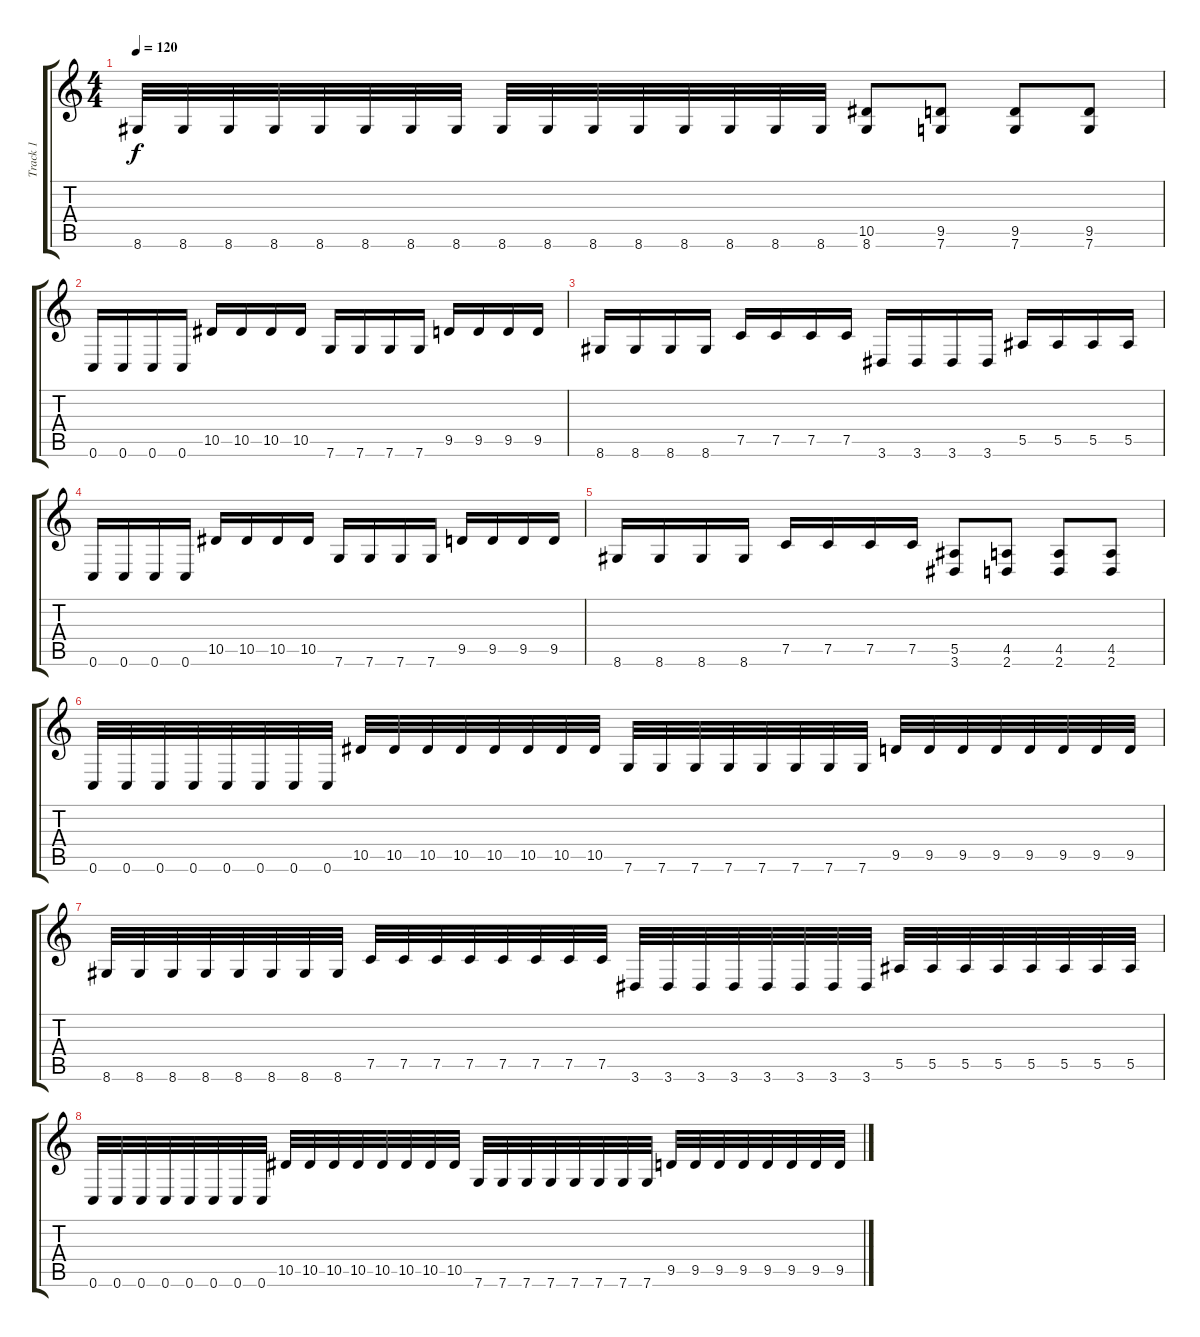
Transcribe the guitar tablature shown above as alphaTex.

\track ("Track 1" "Track 1") {instrument distortionguitar}
\staff {score tabs}
\tuning (C4 G3 Eb3 Bb2 F2 C2) {hide}
\ts (4 4)
\tempo 120
\clef g2
\ks c
8.6.32{dy f} 8.6.32 8.6.32 8.6.32 8.6.32 8.6.32 8.6.32 8.6.32 8.6.32 8.6.32 8.6.32 8.6.32 8.6.32 8.6.32 8.6.32 8.6.32 (10.5 8.6).8 (9.5 7.6).8 (9.5 7.6).8 (9.5 7.6).8 |
0.6.16 0.6.16 0.6.16 0.6.16 10.5.16 10.5.16 10.5.16 10.5.16 7.6.16 7.6.16 7.6.16 7.6.16 9.5.16 9.5.16 9.5.16 9.5.16 |
8.6.16 8.6.16 8.6.16 8.6.16 7.5.16 7.5.16 7.5.16 7.5.16 3.6.16 3.6.16 3.6.16 3.6.16 5.5.16 5.5.16 5.5.16 5.5.16 |
0.6.16 0.6.16 0.6.16 0.6.16 10.5.16 10.5.16 10.5.16 10.5.16 7.6.16 7.6.16 7.6.16 7.6.16 9.5.16 9.5.16 9.5.16 9.5.16 |
8.6.16 8.6.16 8.6.16 8.6.16 7.5.16 7.5.16 7.5.16 7.5.16 (5.5 3.6).8 (4.5 2.6).8 (4.5 2.6).8 (4.5 2.6).8 |
0.6.32 0.6.32 0.6.32 0.6.32 0.6.32 0.6.32 0.6.32 0.6.32 10.5.32 10.5.32 10.5.32 10.5.32 10.5.32 10.5.32 10.5.32 10.5.32 7.6.32 7.6.32 7.6.32 7.6.32 7.6.32 7.6.32 7.6.32 7.6.32 9.5.32 9.5.32 9.5.32 9.5.32 9.5.32 9.5.32 9.5.32 9.5.32 |
8.6.32 8.6.32 8.6.32 8.6.32 8.6.32 8.6.32 8.6.32 8.6.32 7.5.32 7.5.32 7.5.32 7.5.32 7.5.32 7.5.32 7.5.32 7.5.32 3.6.32 3.6.32 3.6.32 3.6.32 3.6.32 3.6.32 3.6.32 3.6.32 5.5.32 5.5.32 5.5.32 5.5.32 5.5.32 5.5.32 5.5.32 5.5.32 |
0.6.32 0.6.32 0.6.32 0.6.32 0.6.32 0.6.32 0.6.32 0.6.32 10.5.32 10.5.32 10.5.32 10.5.32 10.5.32 10.5.32 10.5.32 10.5.32 7.6.32 7.6.32 7.6.32 7.6.32 7.6.32 7.6.32 7.6.32 7.6.32 9.5.32 9.5.32 9.5.32 9.5.32 9.5.32 9.5.32 9.5.32 9.5.32
